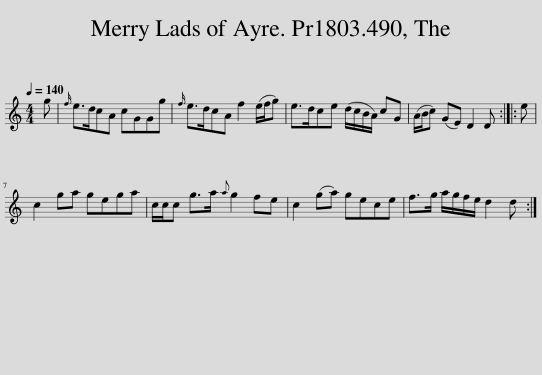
X:1
L:1/8
Q:1/4=140
M:4/4
I:linebreak $
K:C
V:1 treble
V:1
 g |{f} e>dcA cGGg |{f} e>dcA f2 (e/f/g) | e>dce (d/c/B/A/) cG | (A/B/c) (GE) D2 D :: %5
 e |$ c2 ga gega | c/c/c g>a{a} g2 fe | c2 (ga) gece | f>g a/g/f/e/ d2 d :| %10
